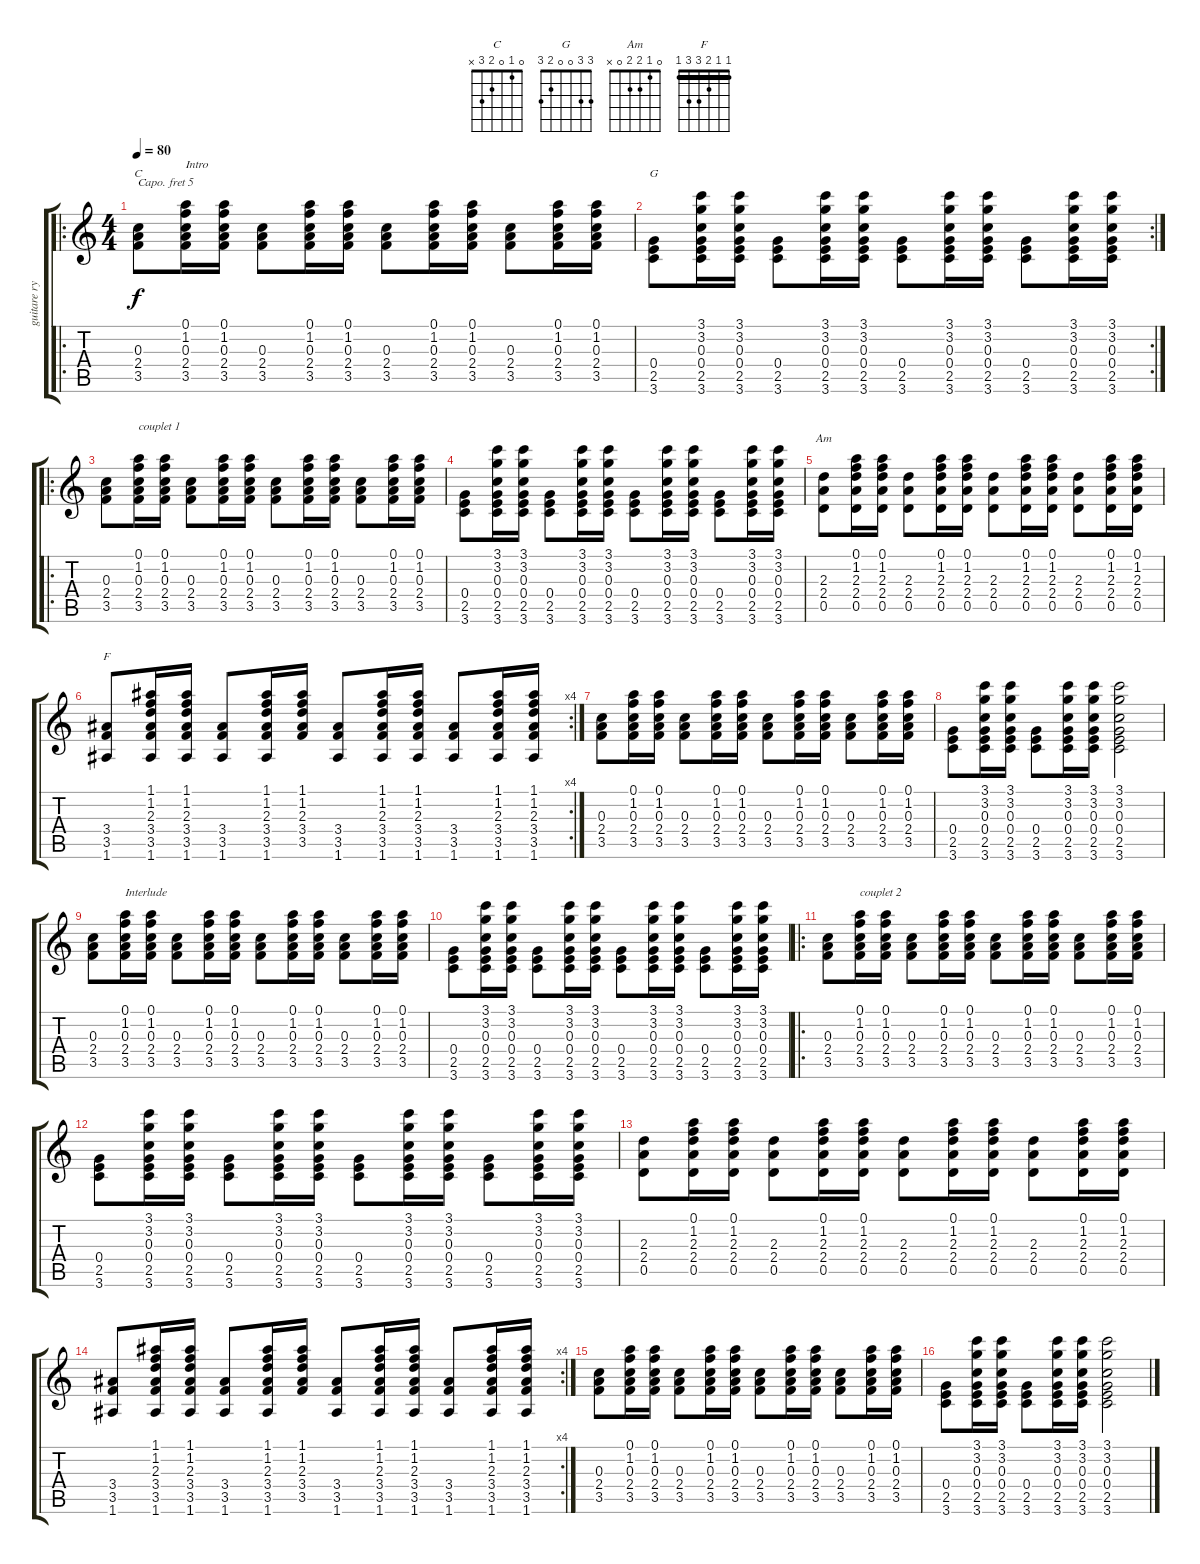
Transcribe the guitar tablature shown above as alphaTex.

\track ("guitare rythmique 1" "guitare ry") {instrument acousticguitarsteel}
\staff {score tabs}
\capo 5
\tuning (E4 B3 G3 D3 A2 E2) {hide}
\chord ("C" 0 1 0 2 3 x)
\chord ("G" 3 3 0 0 2 3)
\chord ("Am" 0 1 2 2 0 x)
\chord ("F" 1 1 2 3 3 1) {barre 1}
\ro
\ts (4 4)
\tempo 80
\clef g2
\ks c
(0.3 2.4 3.5).8{ch "C" dy f instrument acousticguitarsteel} (0.1 1.2 0.3 2.4 3.5).16{txt "Intro"} (0.1 1.2 0.3 2.4 3.5).16 (0.3 2.4 3.5).8 (0.1 1.2 0.3 2.4 3.5).16 (0.1 1.2 0.3 2.4 3.5).16 (0.3 2.4 3.5).8 (0.1 1.2 0.3 2.4 3.5).16 (0.1 1.2 0.3 2.4 3.5).16 (0.3 2.4 3.5).8 (0.1 1.2 0.3 2.4 3.5).16 (0.1 1.2 0.3 2.4 3.5).16 |
\rc 2
(0.4 2.5 3.6).8{ch "G"} (3.1 3.2 0.3 0.4 2.5 3.6).16 (3.1 3.2 0.3 0.4 2.5 3.6).16 (0.4 2.5 3.6).8 (3.1 3.2 0.3 0.4 2.5 3.6).16 (3.1 3.2 0.3 0.4 2.5 3.6).16 (0.4 2.5 3.6).8 (3.1 3.2 0.3 0.4 2.5 3.6).16 (3.1 3.2 0.3 0.4 2.5 3.6).16 (0.4 2.5 3.6).8 (3.1 3.2 0.3 0.4 2.5 3.6).16 (3.1 3.2 0.3 0.4 2.5 3.6).16 |
\ro
(0.3 2.4 3.5).8 (0.1 1.2 0.3 2.4 3.5).16{txt "couplet 1"} (0.1 1.2 0.3 2.4 3.5).16 (0.3 2.4 3.5).8 (0.1 1.2 0.3 2.4 3.5).16 (0.1 1.2 0.3 2.4 3.5).16 (0.3 2.4 3.5).8 (0.1 1.2 0.3 2.4 3.5).16 (0.1 1.2 0.3 2.4 3.5).16 (0.3 2.4 3.5).8 (0.1 1.2 0.3 2.4 3.5).16 (0.1 1.2 0.3 2.4 3.5).16 |
(0.4 2.5 3.6).8 (3.1 3.2 0.3 0.4 2.5 3.6).16 (3.1 3.2 0.3 0.4 2.5 3.6).16 (0.4 2.5 3.6).8 (3.1 3.2 0.3 0.4 2.5 3.6).16 (3.1 3.2 0.3 0.4 2.5 3.6).16 (0.4 2.5 3.6).8 (3.1 3.2 0.3 0.4 2.5 3.6).16 (3.1 3.2 0.3 0.4 2.5 3.6).16 (0.4 2.5 3.6).8 (3.1 3.2 0.3 0.4 2.5 3.6).16 (3.1 3.2 0.3 0.4 2.5 3.6).16 |
(2.3 2.4 0.5).8{ch "Am"} (0.1 1.2 2.3 2.4 0.5).16 (0.1 1.2 2.3 2.4 0.5).16 (2.3 2.4 0.5).8 (0.1 1.2 2.3 2.4 0.5).16 (0.1 1.2 2.3 2.4 0.5).16 (2.3 2.4 0.5).8 (0.1 1.2 2.3 2.4 0.5).16 (0.1 1.2 2.3 2.4 0.5).16 (2.3 2.4 0.5).8 (0.1 1.2 2.3 2.4 0.5).16 (0.1 1.2 2.3 2.4 0.5).16 |
\rc 4
(3.4 3.5 1.6).8{ch "F"} (1.1 1.2 2.3 3.4 3.5 1.6).16 (1.1 1.2 2.3 3.4 3.5 1.6).16 (3.4 3.5 1.6).8 (1.1 1.2 2.3 3.4 3.5 1.6).16 (1.1 1.2 2.3 3.4 3.5).16 (3.4 3.5 1.6).8 (1.1 1.2 2.3 3.4 3.5 1.6).16 (1.1 1.2 2.3 3.4 3.5 1.6).16 (3.4 3.5 1.6).8 (1.1 1.2 2.3 3.4 3.5 1.6).16 (1.1 1.2 2.3 3.4 3.5 1.6).16 |
(0.3 2.4 3.5).8 (0.1 1.2 0.3 2.4 3.5).16 (0.1 1.2 0.3 2.4 3.5).16 (0.3 2.4 3.5).8 (0.1 1.2 0.3 2.4 3.5).16 (0.1 1.2 0.3 2.4 3.5).16 (0.3 2.4 3.5).8 (0.1 1.2 0.3 2.4 3.5).16 (0.1 1.2 0.3 2.4 3.5).16 (0.3 2.4 3.5).8 (0.1 1.2 0.3 2.4 3.5).16 (0.1 1.2 0.3 2.4 3.5).16 |
(0.4 2.5 3.6).8 (3.1 3.2 0.3 0.4 2.5 3.6).16 (3.1 3.2 0.3 0.4 2.5 3.6).16 (0.4 2.5 3.6).8 (3.1 3.2 0.3 0.4 2.5 3.6).16 (3.1 3.2 0.3 0.4 2.5 3.6).16 (3.1 3.2 0.3 0.4 2.5 3.6).2 |
(0.3 2.4 3.5).8 (0.1 1.2 0.3 2.4 3.5).16{txt "Interlude"} (0.1 1.2 0.3 2.4 3.5).16 (0.3 2.4 3.5).8 (0.1 1.2 0.3 2.4 3.5).16 (0.1 1.2 0.3 2.4 3.5).16 (0.3 2.4 3.5).8 (0.1 1.2 0.3 2.4 3.5).16 (0.1 1.2 0.3 2.4 3.5).16 (0.3 2.4 3.5).8 (0.1 1.2 0.3 2.4 3.5).16 (0.1 1.2 0.3 2.4 3.5).16 |
(0.4 2.5 3.6).8 (3.1 3.2 0.3 0.4 2.5 3.6).16 (3.1 3.2 0.3 0.4 2.5 3.6).16 (0.4 2.5 3.6).8 (3.1 3.2 0.3 0.4 2.5 3.6).16 (3.1 3.2 0.3 0.4 2.5 3.6).16 (0.4 2.5 3.6).8 (3.1 3.2 0.3 0.4 2.5 3.6).16 (3.1 3.2 0.3 0.4 2.5 3.6).16 (0.4 2.5 3.6).8 (3.1 3.2 0.3 0.4 2.5 3.6).16 (3.1 3.2 0.3 0.4 2.5 3.6).16 |
\ro
(0.3 2.4 3.5).8 (0.1 1.2 0.3 2.4 3.5).16{txt "couplet 2"} (0.1 1.2 0.3 2.4 3.5).16 (0.3 2.4 3.5).8 (0.1 1.2 0.3 2.4 3.5).16 (0.1 1.2 0.3 2.4 3.5).16 (0.3 2.4 3.5).8 (0.1 1.2 0.3 2.4 3.5).16 (0.1 1.2 0.3 2.4 3.5).16 (0.3 2.4 3.5).8 (0.1 1.2 0.3 2.4 3.5).16 (0.1 1.2 0.3 2.4 3.5).16 |
(0.4 2.5 3.6).8 (3.1 3.2 0.3 0.4 2.5 3.6).16 (3.1 3.2 0.3 0.4 2.5 3.6).16 (0.4 2.5 3.6).8 (3.1 3.2 0.3 0.4 2.5 3.6).16 (3.1 3.2 0.3 0.4 2.5 3.6).16 (0.4 2.5 3.6).8 (3.1 3.2 0.3 0.4 2.5 3.6).16 (3.1 3.2 0.3 0.4 2.5 3.6).16 (0.4 2.5 3.6).8 (3.1 3.2 0.3 0.4 2.5 3.6).16 (3.1 3.2 0.3 0.4 2.5 3.6).16 |
(2.3 2.4 0.5).8 (0.1 1.2 2.3 2.4 0.5).16 (0.1 1.2 2.3 2.4 0.5).16 (2.3 2.4 0.5).8 (0.1 1.2 2.3 2.4 0.5).16 (0.1 1.2 2.3 2.4 0.5).16 (2.3 2.4 0.5).8 (0.1 1.2 2.3 2.4 0.5).16 (0.1 1.2 2.3 2.4 0.5).16 (2.3 2.4 0.5).8 (0.1 1.2 2.3 2.4 0.5).16 (0.1 1.2 2.3 2.4 0.5).16 |
\rc 4
(3.4 3.5 1.6).8 (1.1 1.2 2.3 3.4 3.5 1.6).16 (1.1 1.2 2.3 3.4 3.5 1.6).16 (3.4 3.5 1.6).8 (1.1 1.2 2.3 3.4 3.5 1.6).16 (1.1 1.2 2.3 3.4 3.5).16 (3.4 3.5 1.6).8 (1.1 1.2 2.3 3.4 3.5 1.6).16 (1.1 1.2 2.3 3.4 3.5 1.6).16 (3.4 3.5 1.6).8 (1.1 1.2 2.3 3.4 3.5 1.6).16 (1.1 1.2 2.3 3.4 3.5 1.6).16 |
(0.3 2.4 3.5).8 (0.1 1.2 0.3 2.4 3.5).16 (0.1 1.2 0.3 2.4 3.5).16 (0.3 2.4 3.5).8 (0.1 1.2 0.3 2.4 3.5).16 (0.1 1.2 0.3 2.4 3.5).16 (0.3 2.4 3.5).8 (0.1 1.2 0.3 2.4 3.5).16 (0.1 1.2 0.3 2.4 3.5).16 (0.3 2.4 3.5).8 (0.1 1.2 0.3 2.4 3.5).16 (0.1 1.2 0.3 2.4 3.5).16 |
(0.4 2.5 3.6).8 (3.1 3.2 0.3 0.4 2.5 3.6).16 (3.1 3.2 0.3 0.4 2.5 3.6).16 (0.4 2.5 3.6).8 (3.1 3.2 0.3 0.4 2.5 3.6).16 (3.1 3.2 0.3 0.4 2.5 3.6).16 (3.1 3.2 0.3 0.4 2.5 3.6).2
